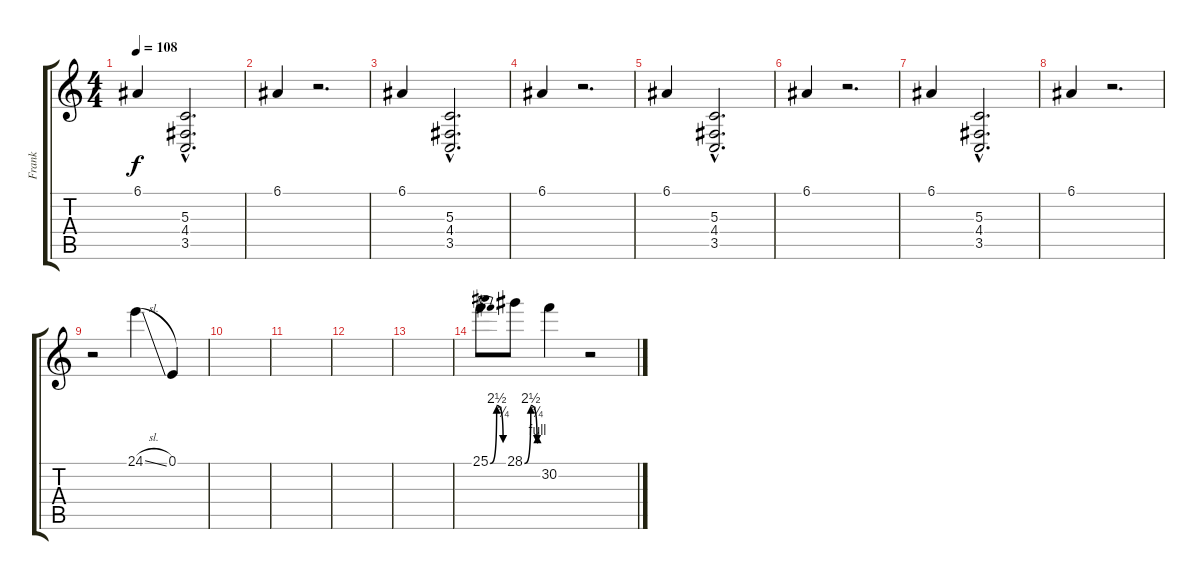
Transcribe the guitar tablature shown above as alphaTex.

\track ("Frank" "Frank") {instrument pad7halo}
\staff {score tabs}
\tuning (E4 B3 G3 D3 A2 E2) {hide}
\ts (4 4)
\tempo 108
\clef g2
\ks c
6.1.4{dy f} (5.3{hac} 4.4{hac} 3.5{hac}).2{d} |
6.1.4 r.2{d} |
6.1.4 (5.3{hac} 4.4{hac} 3.5{hac}).2{d} |
6.1.4 r.2{d} |
6.1.4 (5.3{hac} 4.4{hac} 3.5{hac}).2{d} |
6.1.4 r.2{d} |
6.1.4 (5.3{hac} 4.4{hac} 3.5{hac}).2{d} |
6.1.4 r.2{d} |
r.2 24.1{sl}.4 0.1.4 |
|
|
|
|
25.1{be (bendrelease 0 0 31 10 31 10 60 3)}.8 28.1{be (custom 0 0 29 10 58 3 60 4)}.8 30.2.4 r.2
